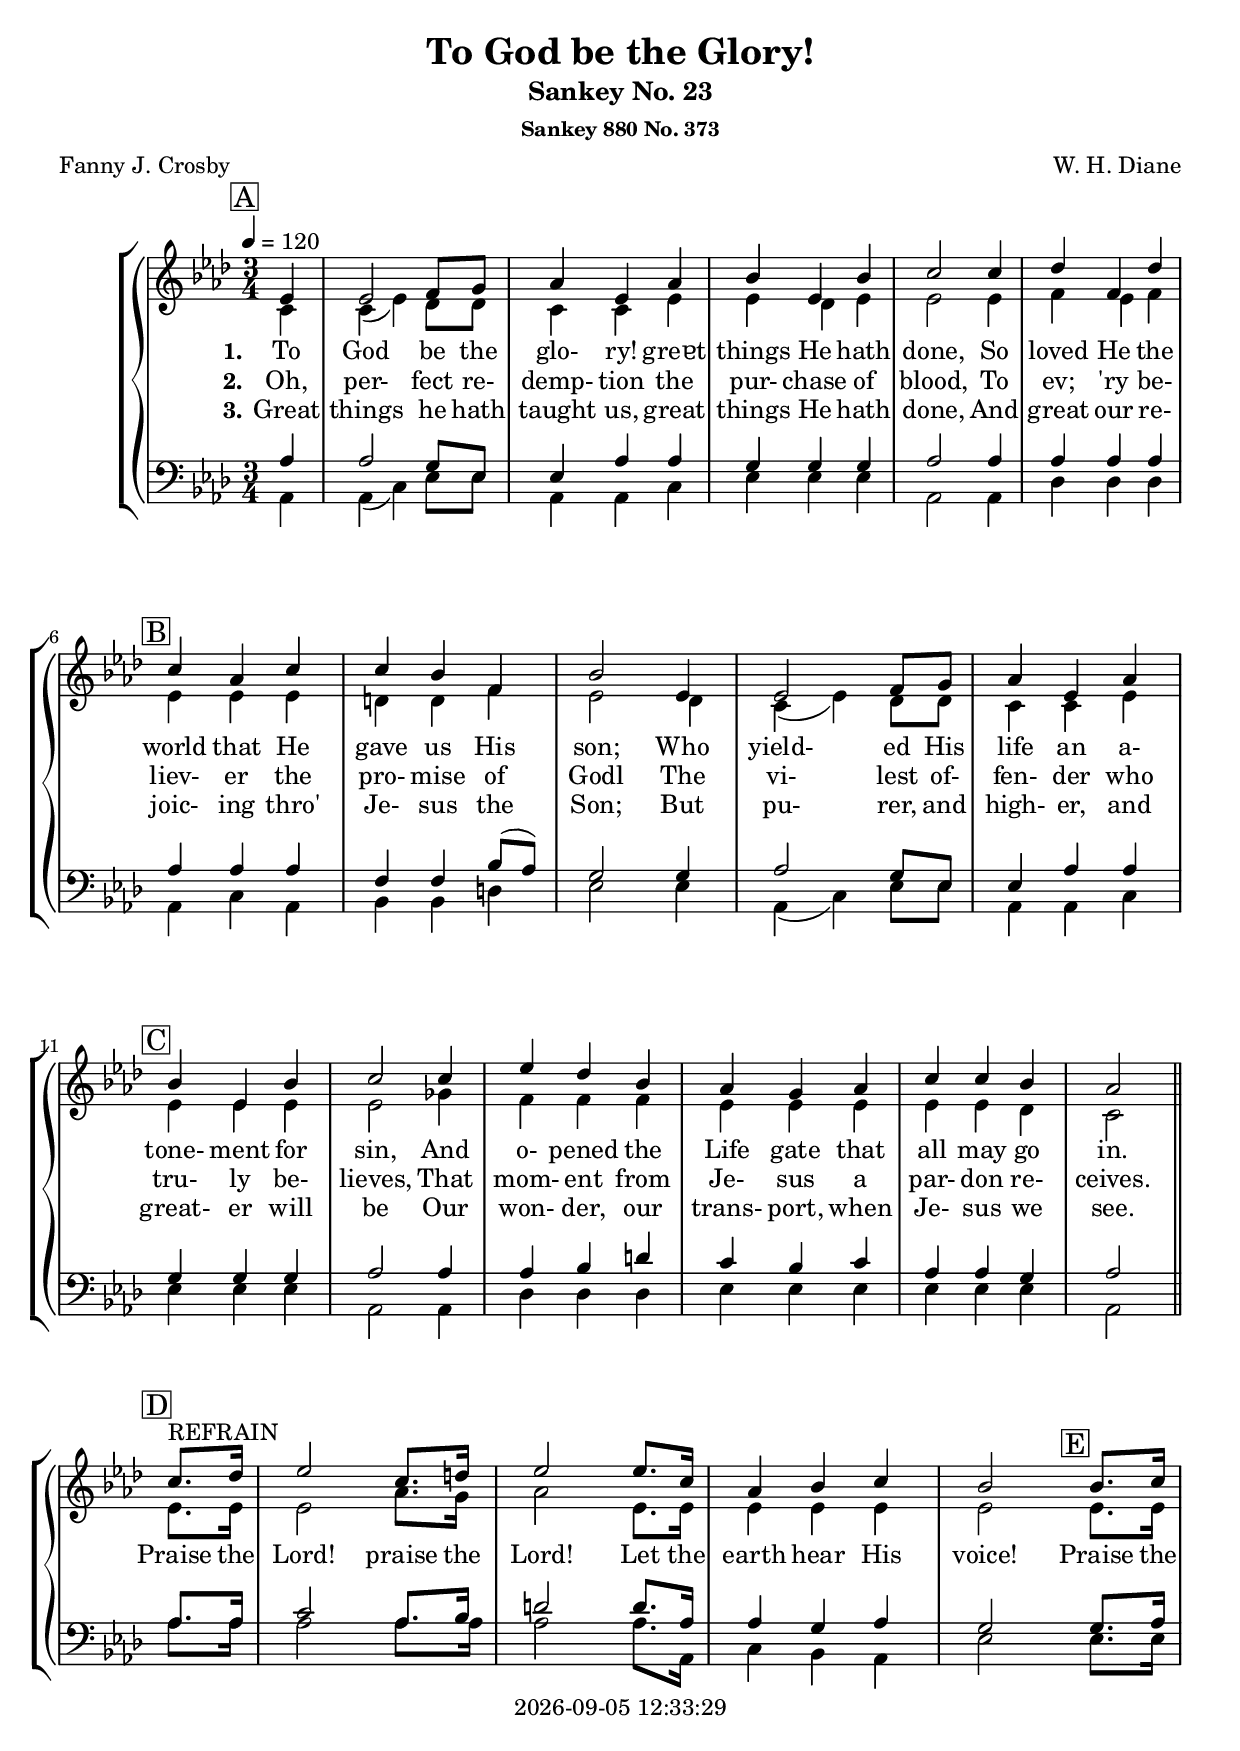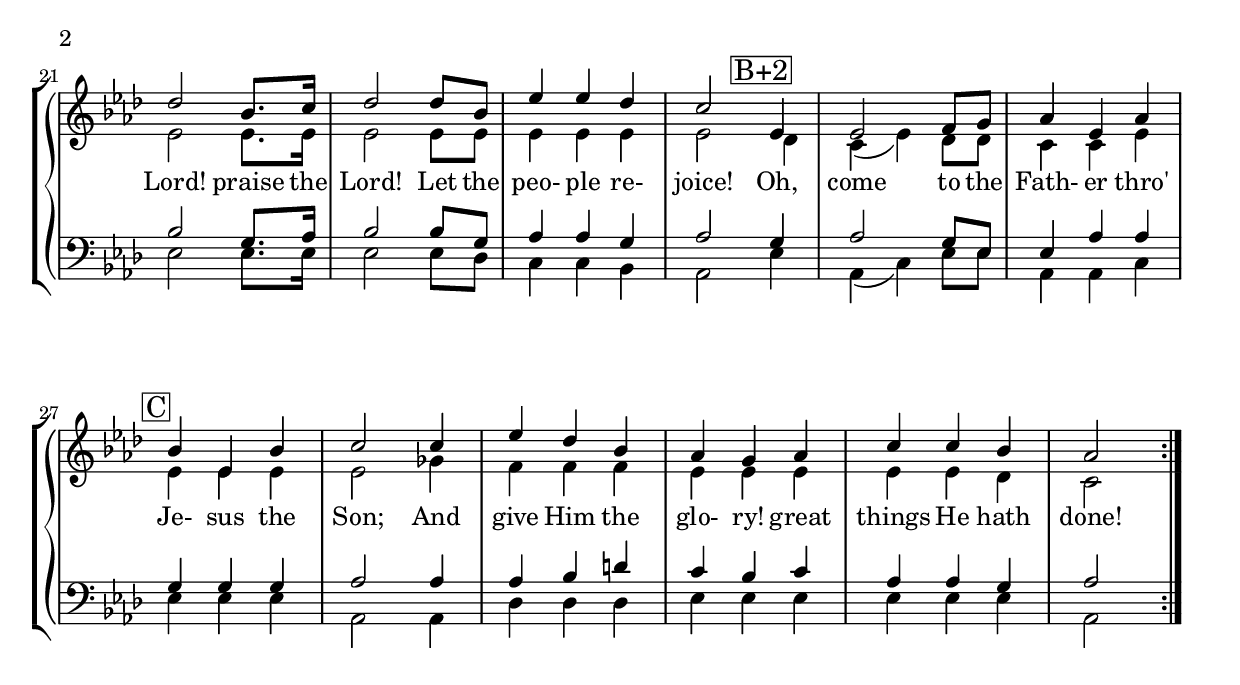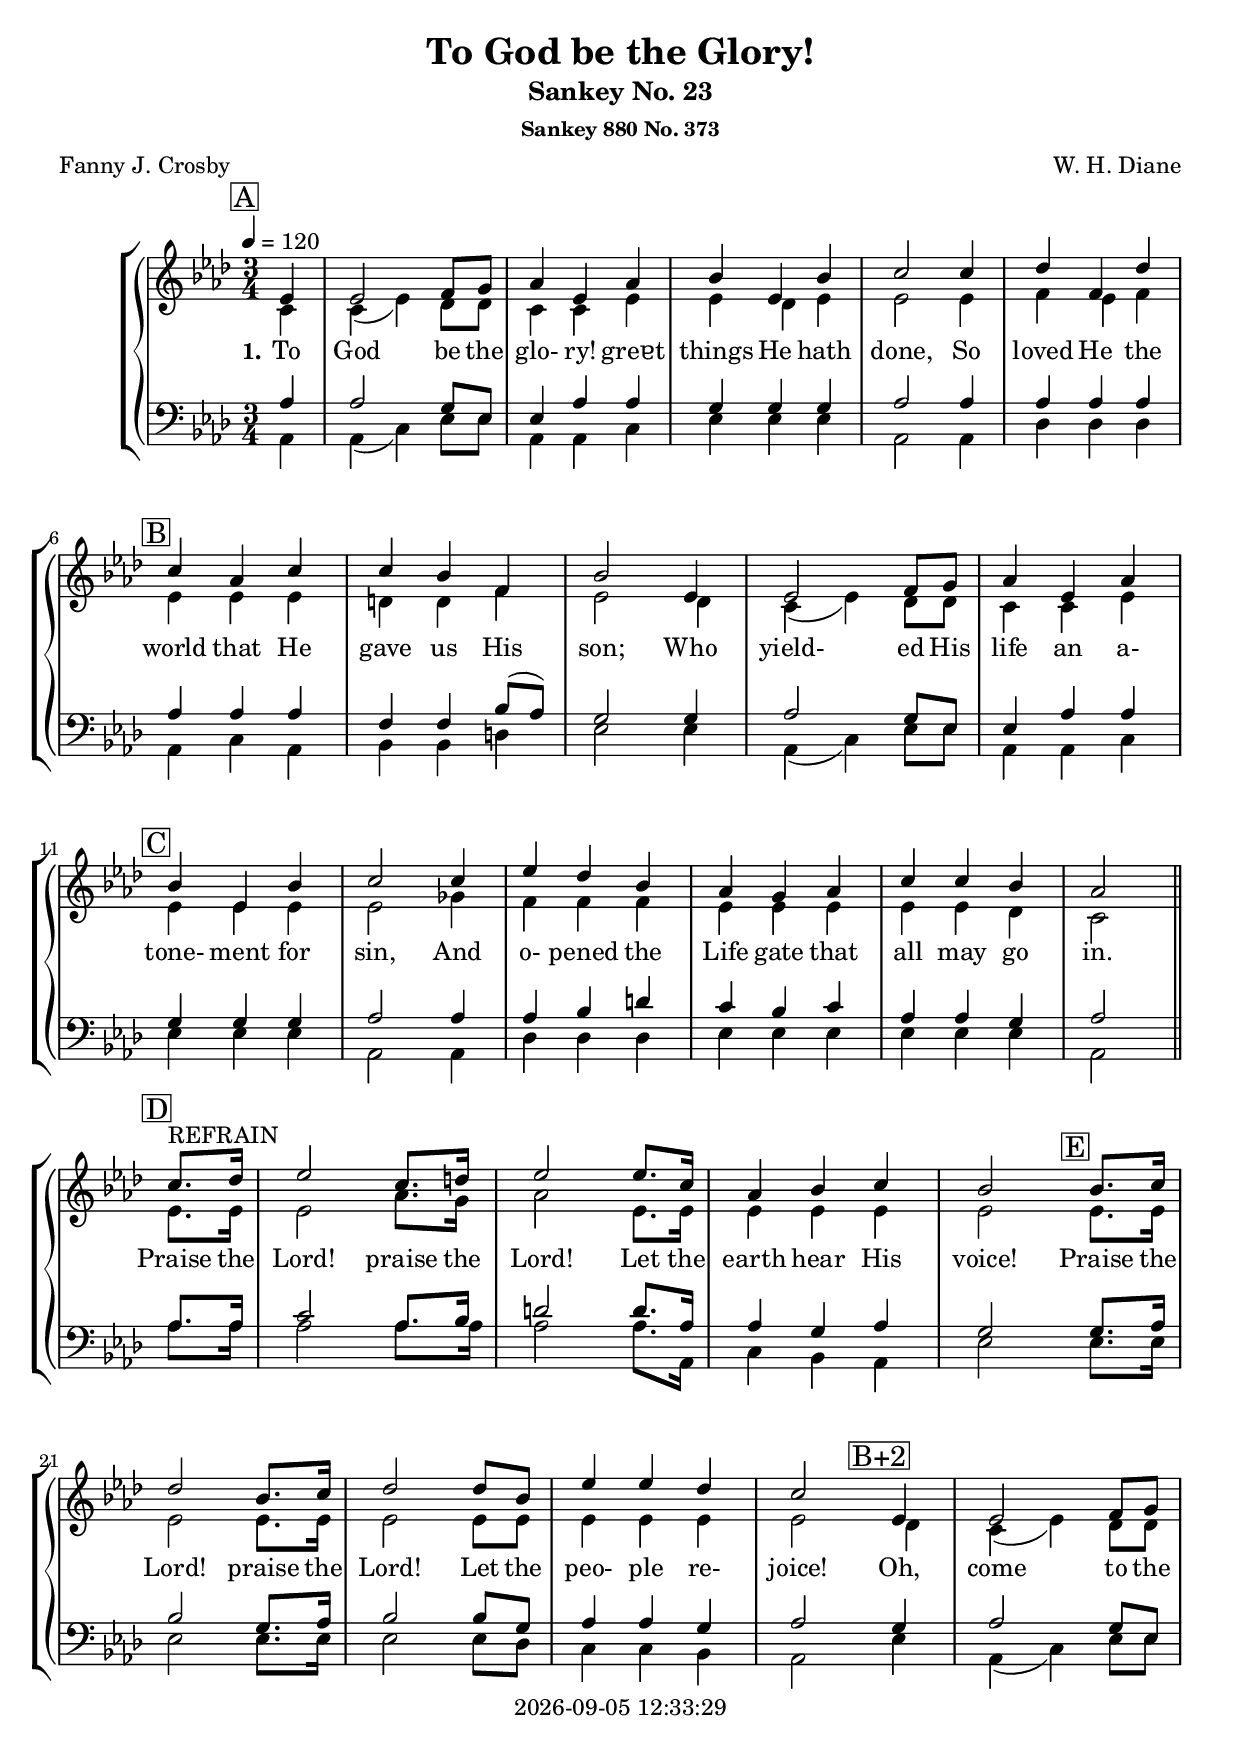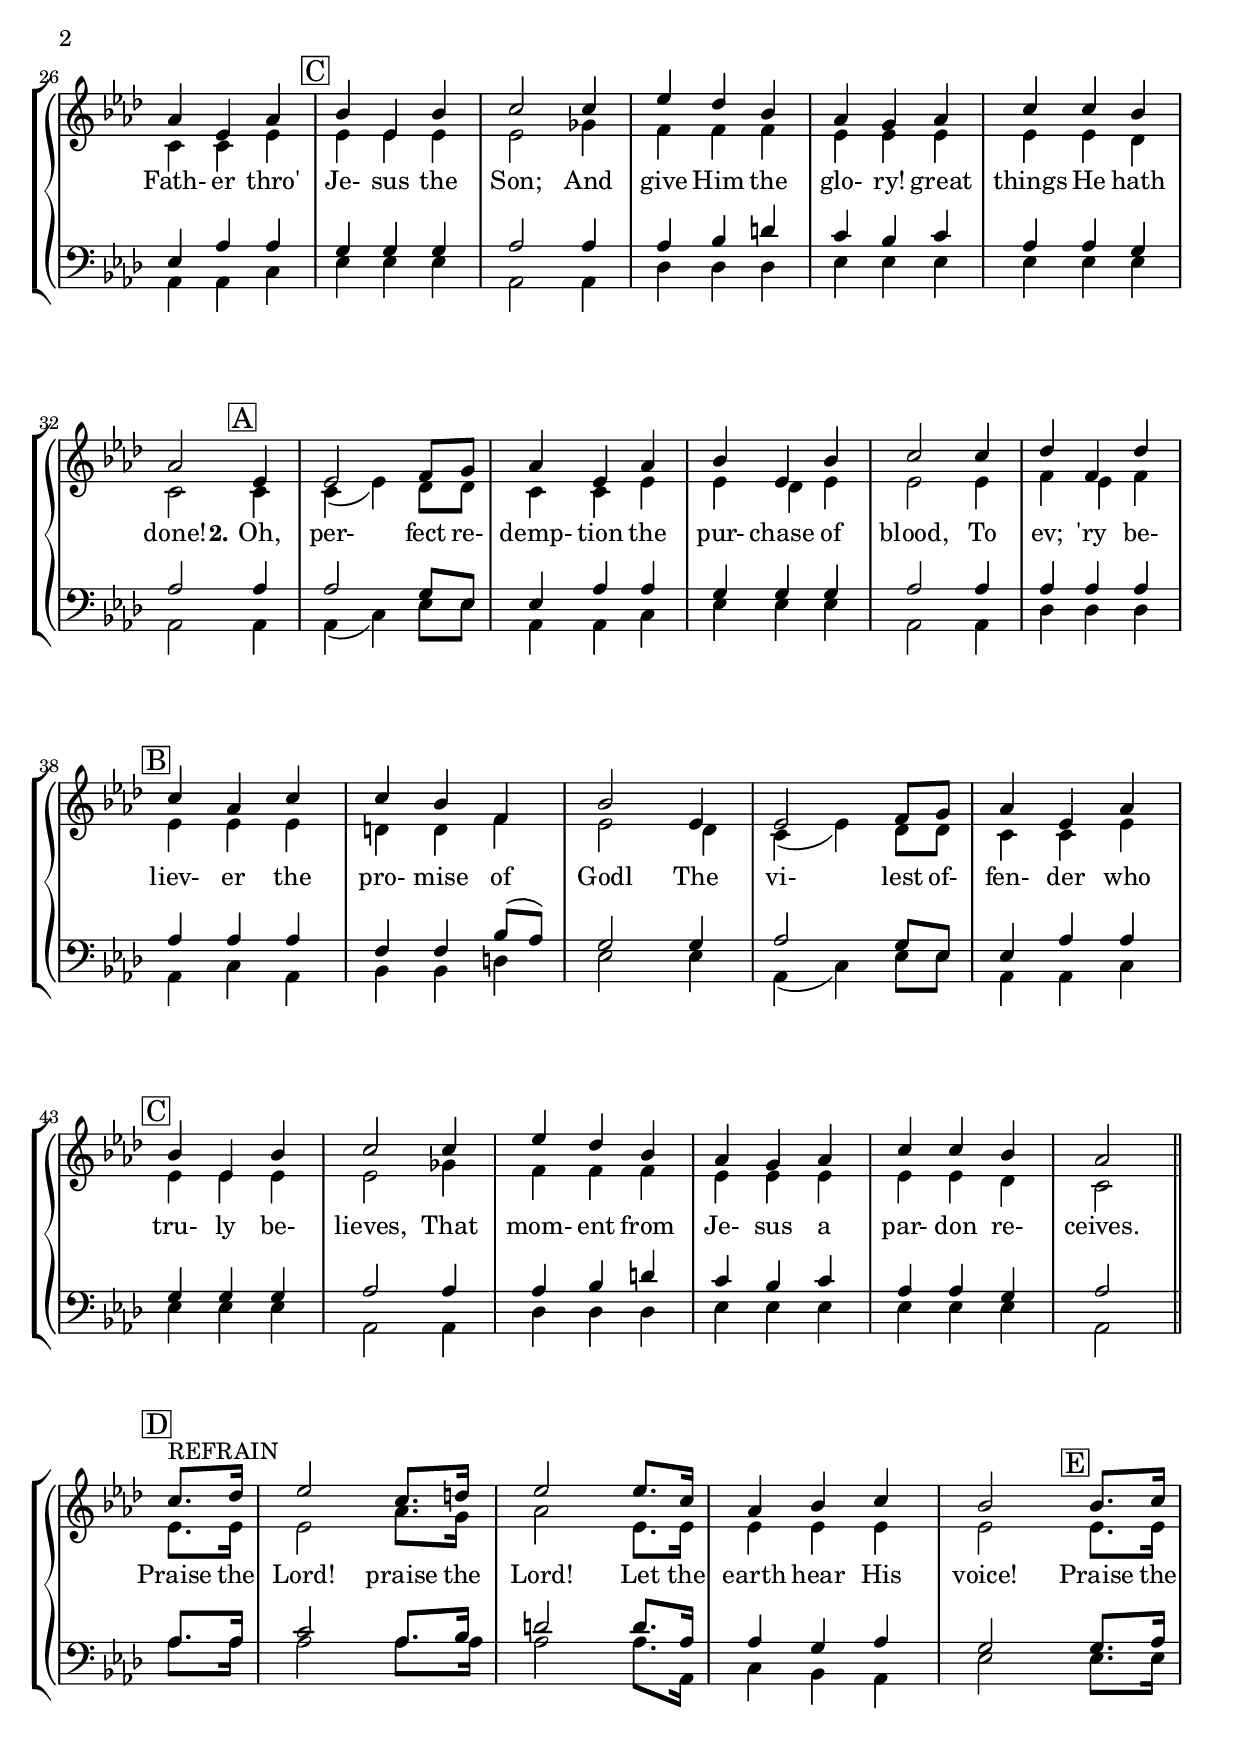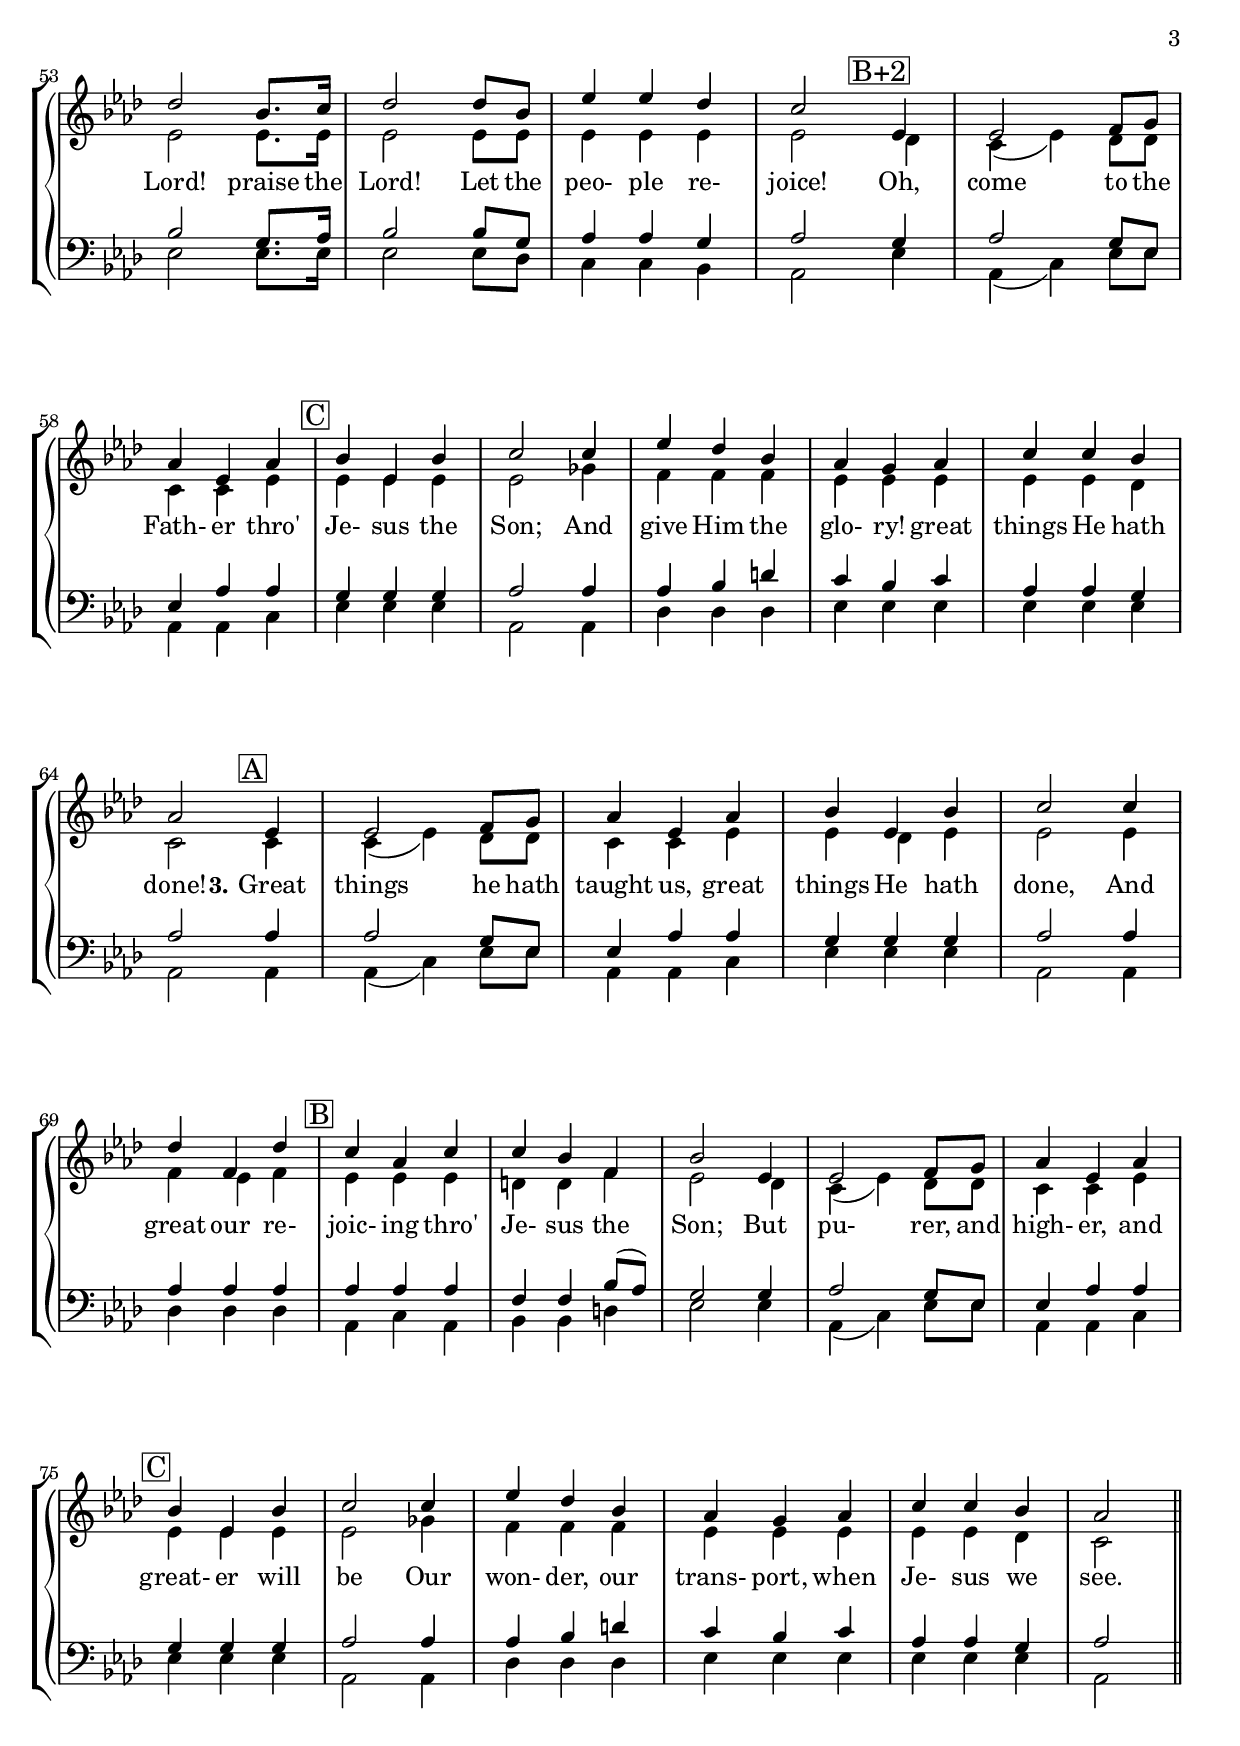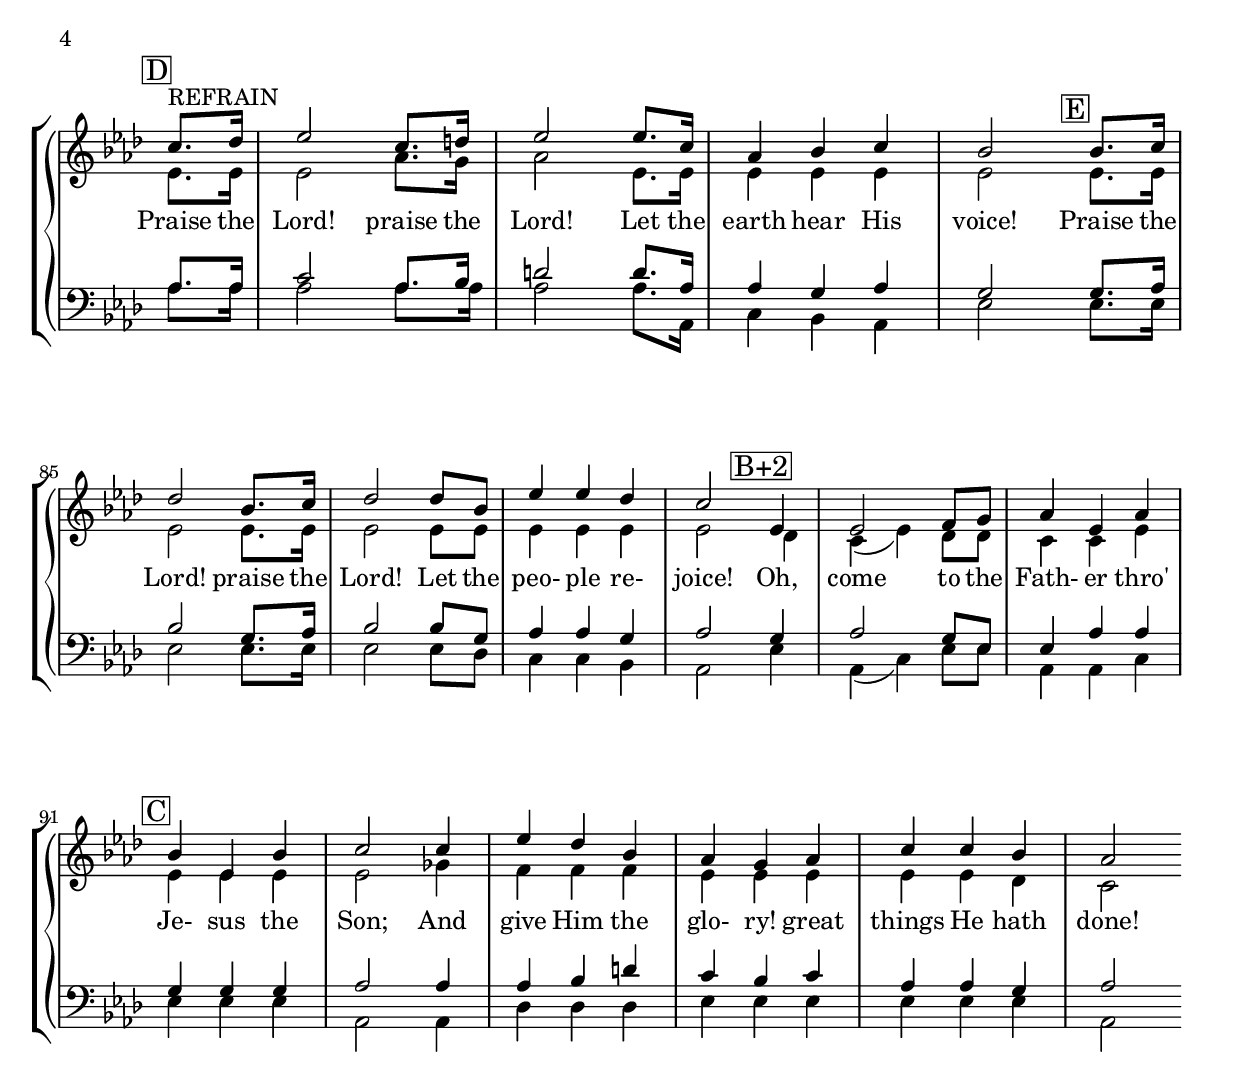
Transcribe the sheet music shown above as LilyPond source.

\version "2.20.2"

\include "articulate.ly"

today = #(strftime "%Y-%m-%d %H:%M:%S" (localtime (current-time)))

\header {
% centered at top
%  dedication  = "dedication"
  title       = "To God be the Glory!"
  subtitle    = "Sankey No. 23"
  subsubtitle = "Sankey 880 No. 373"
%  instrument  = "instrument"
  
% arrangement of following lines:
%
%  poet    composer
%  meter   arranger
%  piece       opus

  composer    = "W. H. Diane"
%  arranger    = "arranger"
%  opus        = "opus"

  poet        = "Fanny J. Crosby"
%  meter       = "meter"
%  piece       = "piece"

% centered at bottom
% tagline     = "tagline" % default lilypond version
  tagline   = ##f
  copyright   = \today
}

% #(set-global-staff-size 16)

verses = 3

global = {
  \key aes \major
  \time 3/4
  \tempo 4=120
  \partial 4
}

RehearsalTrack = {
% \set Score.currentBarNumber = #5
% \mark \markup { \circle "1a" }
  \repeat volta \verses {
    \mark \markup { \box "A" } s4 s2.*5
    \mark \markup { \box "B" } s2.*5
    \mark \markup { \box "C" } s2.*5 s2
    \mark \markup { \box "D" } s4 s2.*3 s2
    \mark \markup { \box "E" } s4 s2.*3 s2
    \mark \markup { \box "B+2" } s4 s2.*2
    \mark \markup { \box "C" } s2.*5 s2
  }
}

TempoTrack = {
  \repeat volta \verses {
  }
}

soprano = \relative c' {
  \global
  \repeat volta \verses {
    ees4
    ees2 f8 g
    aes4 ees aes
    bes ees, bes'
    c2 c4
    des4 f, des'
    c4 aes  c % B
    c4 bes f
    bes2 ees,4
    ees2 f8 g
    aes4 ees aes
    bes4 ees, bes' % C
    c2 c4
    ees4 des bes
    aes4 g aes
    c4 c bes
    aes2 \bar "||" \break c8.^\markup \upright REFRAIN des16
    ees2 c8. d16 % D
    ees2 ees8. c16
    aes4 bes c
    bes2 bes8. c16
    des2 bes8. c16 % E
    des2 des8 bes
    ees4 ees des
    c2 ees,4 % repeat B++
    ees2 f8 g
    aes4 ees aes
    bes4 ees, bes' % C
    c2 c4
    ees4 des bes
    aes4 g aes
    c4 c bes
    aes2
  }
}

alto = \relative c' {
  \global
  \repeat volta \verses {
    c4
    c4(ees) des8 des
    c4 c ees
    ees4 des ees
    ees2 ees4
    f4 ees f
    ees4 ees ees % B
    d4 d f
    ees2 des4
    c4(ees) des8 des
    c4 c ees
    ees4 ees ees % C
    ees2 ges4
    f4 f f
    ees4 ees ees
    ees4 ees des
    c2 ees8. ees16
    ees2 aes8. g16 % D
    aes2 ees8. 16
    ees4 ees ees
    ees2 ees8. 16
    ees2 8. 16 % E
    ees2 8 8
    ees4 4 4
    ees2 des4
    c4(ees) des8 des
    c4 c ees
    ees4 ees ees % C
    ees2 ges4
    f4 f f
    ees4 ees ees
    ees4 ees des
    c2
  }
}

tenor = \relative c' {
  \global
  \repeat volta \verses {
    aes4
    aes2 g8 ees
    ees4 aes aes
    g4 g g
    aes2 4
    aes4 4 4
    aes 4 4 4 % B
    f4 f bes8(aes)
    g2 g4
    aes2 g8 ees
    ees4 aes aes
    g4 g g % C
    aes2 4
    aes4 bes d
    c4 bes c
    aes4 aes g
    aes2 8. 16
    c2 aes8. bes16 % D
    d2 8. aes16
    aes4 g aes
    g2 8. aes16
    bes2 g8. aes16 % E
    bes2 8 g
    aes4 4 g
    aes2 g4
    aes2 g8 ees
    ees4 aes aes
    g4 g g % C
    aes2 4
    aes4 bes d
    c4 bes c
    aes4 aes g
    aes2
  }
}

bass= \relative c {
  \global
  \repeat volta \verses {
    aes4
    aes4(c) ees8 ees
    aes,4 aes c
    ees4 ees ees
    aes,2 aes4
    des4 des des
    aes4 c aes % B
    bes4 bes d
    ees2 ees4
    aes,4(c) ees8 ees
    aes,4 aes c
    ees4 ees ees % C
    aes,2 aes4
    des4 des des
    ees4 ees ees
    ees4 ees ees
    aes,2 \bar "||" \break aes'8. aes16
    aes2 aes8. aes16 % D
    aes2 aes8. aes,16
    c4 bes aes
    ees'2 ees8. ees16
    ees2 ees8. ees16 % E
    ees2 ees8 des
    c4 c bes
    aes2 ees'4 % back to B
    aes,4(c) ees8 ees
    aes,4 aes c
    ees4 ees ees % C
    aes,2 aes4
    des4 des des
    ees4 ees ees
    ees4 ees ees
    aes,2
  }
}

chorus = \lyricmode {
  Praise the Lord!
  praise the Lord!
  Let the earth hear His voice!
  Praise the Lord!
  praise the Lord!
  Let the peo- ple re- joice!
  Oh, come to the Fath- er
  thro' Je- sus the Son;
  And give Him the glo- ry!
  great things He hath done!
}

wordsOne = \lyricmode {
  \set stanza = "1."
  To God be the glo- ry!
  greɐt things He hath done,
  So loved He the world that
  He gave us His son;
  Who yield- ed His life an a- tone- ment for sin,
  And o- pened the Life gate that all may go in.
}
  
wordsTwo = \lyricmode {
  \set stanza = "2."
  Oh, per- fect re- demp- tion
  the pur- chase of blood,
  To ev; 'ry be- liev- er the pro- mise of Godl
  The vi- lest of- fen- der
  who tru- ly be- lieves,
  That mom- ent from Je- sus
  a par- don re- ceives.
}
  
wordsThree = \lyricmode {
  \set stanza = "3."
  Great things he hath taught us,
  great things He hath done,
  And great our re- joic- ing thro' Je- sus the Son;
  But pu- rer, and high- er, and great- er will be
  Our won- der, our trans- port,
  when Je- sus we see.
}
  
wordsMidi = \lyricmode {
  \set stanza = "1."
  "\nTo " "God " "be " "the " glo "ry! "
  "\ngreɐt " "things " "He " "hath " "done, "
  "\nSo " "loved " "He " "the " "world " "that "
  "\nHe " "gave " "us " "His " "son; "
  "\nWho " yield "ed " "His " "life " "an " a tone "ment " "for " "sin, "
  "\nAnd " o "pened " "the " "Life " "gate " "that " "all " "may " "go " "in. "
  "\nPraise " "the " "Lord! "
  "\npraise " "the " "Lord! "
  "\nLet " "the " "earth " "hear " "His " "voice! "
  "\nPraise " "the " "Lord! "
  "\npraise " "the " "Lord! "
  "\nLet " "the " peo "ple " re "joice! "
  "\nOh, " "come " "to " "the " Fath "er "
  "\nthro' " Je "sus " "the " "Son; "
  "\nAnd " "give " "Him " "the " glo "ry! "
  "\ngreat " "things " "He " "hath " "done! "

  \set stanza = "2."
  "\nOh, " per "fect " re demp "tion "
  "\nthe " pur "chase " "of " "blood, "
  "\nTo " "ev; " "'ry " be liev "er " "the " pro "mise " "of " "Godl "
  "\nThe " vi "lest " of fen "der "
  "\nwho " tru "ly " be "lieves, "
  "\nThat " mom "ent " "from " Je "sus "
  "\na " par "don " re "ceives. "
  "\nPraise " "the " "Lord! "
  "\npraise " "the " "Lord! "
  "\nLet " "the " "earth " "hear " "His " "voice! "
  "\nPraise " "the " "Lord! "
  "\npraise " "the " "Lord! "
  "\nLet " "the " peo "ple " re "joice! "
  "\nOh, " "come " "to " "the " Fath "er "
  "\nthro' " Je "sus " "the " "Son; "
  "\nAnd " "give " "Him " "the " glo "ry! "
  "\ngreat " "things " "He " "hath " "done! "

  \set stanza = "3."
  "\nGreat " "things " "he " "hath " "taught " "us, "
  "\ngreat " "things " "He " "hath " "done, "
  "\nAnd " "great " "our " re joic "ing " "thro' " Je "sus " "the " "Son; "
  "\nBut " pu "rer, " "and " high "er, " "and " great "er " "will " "be "
  "\nOur " won "der, " "our " trans "port, "
  "\nwhen " Je "sus " "we " "see. "
  "\nPraise " "the " "Lord! "
  "\npraise " "the " "Lord! "
  "\nLet " "the " "earth " "hear " "His " "voice! "
  "\nPraise " "the " "Lord! "
  "\npraise " "the " "Lord! "
  "\nLet " "the " peo "ple " re "joice! "
  "\nOh, " "come " "to " "the " Fath "er "
  "\nthro' " Je "sus " "the " "Son; "
  "\nAnd " "give " "Him " "the " glo "ry! "
  "\ngreat " "things " "He " "hath " "done! "
}
  
\book {
  \bookOutputSuffix "repeat"
  \score {
    \context GrandStaff <<
      <<
        \new ChoirStaff <<
                                  % Joint soprano/alto staff
          \new Staff <<
            \new Voice \RehearsalTrack
            \new Voice = "soprano" { \voiceOne \soprano }
            \new Voice = "alto"    { \voiceTwo \alto    }
            \new Lyrics \lyricsto "soprano" { \wordsOne \chorus }
            \new Lyrics \lyricsto "soprano"   \wordsTwo
            \new Lyrics \lyricsto "soprano"   \wordsThree
          >>
                                  % Joint tenor/bass staff
          \new Staff <<
            \clef "bass"
            \new Voice = "tenor" { \voiceOne \tenor }
            \new Voice = "bass"  { \voiceTwo \bass  }
          >>
        >>
      >>
    >>
    \layout {
      indent = 1.5\cm
      \context {
        \Staff \RemoveAllEmptyStaves
      }
    }
  }
}
  
\book {
  \bookOutputSuffix "single"
  \score {
    \unfoldRepeats
%    \articulate
    <<
    \context GrandStaff <<
      <<
        \new ChoirStaff <<
                                  % Joint soprano/alto staff
          \new Staff <<
            \new Voice \RehearsalTrack
            \new Voice = "soprano" { \voiceOne \soprano }
            \new Voice = "alto"    { \voiceTwo \alto    }
            \new Lyrics \lyricsto "soprano" { \wordsOne   \chorus
                                              \wordsTwo   \chorus
                                              \wordsThree \chorus
                                            }
          >>
                                  % Joint tenor/bass staff
          \new Staff <<
            \clef "bass"
            \new Voice = "tenor" { \voiceOne \tenor }
            \new Voice = "bass"  { \voiceTwo \bass  }
          >>
        >>
        >>
      >>
    >>
    \layout {
      indent = 1.5\cm
      \context {
        \Staff \RemoveAllEmptyStaves
      }
    }
    \midi {}
  }
}
  
\book {
  \bookOutputSuffix "midi"
  \score {
    \unfoldRepeats
%    \articulate
    <<
    \context GrandStaff <<
      <<
        \new ChoirStaff <<
                                  % Joint soprano/alto staff
          \new Staff <<
            \new Voice \RehearsalTrack
            \new Voice \TempoTrack
            \new Voice = "soprano" { \voiceOne \soprano }
            \new Voice = "alto"    { \voiceTwo \alto    }
            \new Lyrics \lyricsto "soprano" \wordsMidi
          >>
                                  % Joint tenor/bass staff
          \new Staff <<
            \clef "bass"
            \new Voice = "tenor" { \voiceOne \tenor }
            \new Voice = "bass"  { \voiceTwo \bass  }
          >>
        >>
        >>
      >>
    >>
    \midi {}
  }
}
